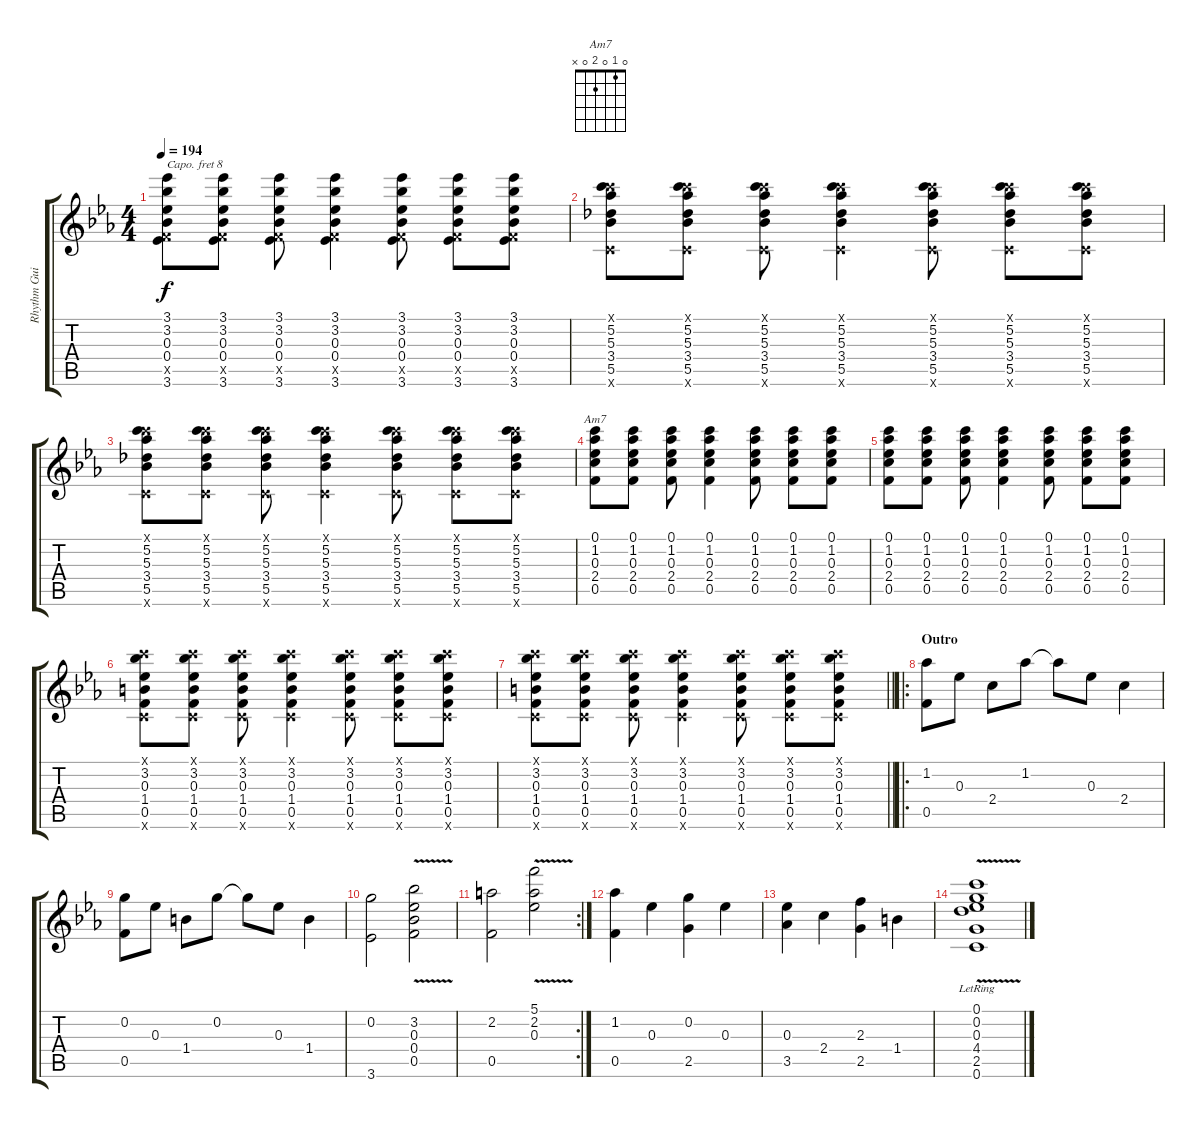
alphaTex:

\track ("Rhythm Guitar" "Rhythm Gui") {instrument acousticguitarsteel}
\staff {score tabs}
\capo 8
\tuning (E4 B3 G3 D3 A2 E2) {hide}
\chord ("Am7" 0 1 0 2 0 x)
\ts (4 4)
\tempo 194
\clef g2
\ks eb
(3.1 3.2 0.3 0.4 0.5{x} 3.6).8{dy f} (3.1 3.2 0.3 0.4 0.5{x} 3.6).8 (3.1 3.2 0.3 0.4 0.5{x} 3.6).8 (3.1 3.2 0.3 0.4 0.5{x} 3.6).4 (3.1 3.2 0.3 0.4 0.5{x} 3.6).8 (3.1 3.2 0.3 0.4 0.5{x} 3.6).8 (3.1 3.2 0.3 0.4 0.5{x} 3.6).8 |
(0.1{x} 5.2 5.3 3.4 5.5 0.6{x}).8 (0.1{x} 5.2 5.3 3.4 5.5 0.6{x}).8 (0.1{x} 5.2 5.3 3.4 5.5 0.6{x}).8 (0.1{x} 5.2 5.3 3.4 5.5 0.6{x}).4 (0.1{x} 5.2 5.3 3.4 5.5 0.6{x}).8 (0.1{x} 5.2 5.3 3.4 5.5 0.6{x}).8 (0.1{x} 5.2 5.3 3.4 5.5 0.6{x}).8 |
(0.1{x} 5.2 5.3 3.4 5.5 0.6{x}).8 (0.1{x} 5.2 5.3 3.4 5.5 0.6{x}).8 (0.1{x} 5.2 5.3 3.4 5.5 0.6{x}).8 (0.1{x} 5.2 5.3 3.4 5.5 0.6{x}).4 (0.1{x} 5.2 5.3 3.4 5.5 0.6{x}).8 (0.1{x} 5.2 5.3 3.4 5.5 0.6{x}).8 (0.1{x} 5.2 5.3 3.4 5.5 0.6{x}).8 |
(0.1 1.2 0.3 2.4 0.5).8{ch "Am7"} (0.1 1.2 0.3 2.4 0.5).8 (0.1 1.2 0.3 2.4 0.5).8 (0.1 1.2 0.3 2.4 0.5).4 (0.1 1.2 0.3 2.4 0.5).8 (0.1 1.2 0.3 2.4 0.5).8 (0.1 1.2 0.3 2.4 0.5).8 |
(0.1 1.2 0.3 2.4 0.5).8 (0.1 1.2 0.3 2.4 0.5).8 (0.1 1.2 0.3 2.4 0.5).8 (0.1 1.2 0.3 2.4 0.5).4 (0.1 1.2 0.3 2.4 0.5).8 (0.1 1.2 0.3 2.4 0.5).8 (0.1 1.2 0.3 2.4 0.5).8 |
(0.1{x} 3.2 0.3 1.4 0.5 0.6{x}).8 (0.1{x} 3.2 0.3 1.4 0.5 0.6{x}).8 (0.1{x} 3.2 0.3 1.4 0.5 0.6{x}).8 (0.1{x} 3.2 0.3 1.4 0.5 0.6{x}).4 (0.1{x} 3.2 0.3 1.4 0.5 0.6{x}).8 (0.1{x} 3.2 0.3 1.4 0.5 0.6{x}).8 (0.1{x} 3.2 0.3 1.4 0.5 0.6{x}).8 |
\barLineRight lightlight
(0.1{x} 3.2 0.3 1.4 0.5 0.6{x}).8 (0.1{x} 3.2 0.3 1.4 0.5 0.6{x}).8 (0.1{x} 3.2 0.3 1.4 0.5 0.6{x}).8 (0.1{x} 3.2 0.3 1.4 0.5 0.6{x}).4 (0.1{x} 3.2 0.3 1.4 0.5 0.6{x}).8 (0.1{x} 3.2 0.3 1.4 0.5 0.6{x}).8 (0.1{x} 3.2 0.3 1.4 0.5 0.6{x}).8 |
\ro
\section ("" "Outro")
(1.2 0.5).8 0.3.8 2.4.8 1.2.8 1.2{t}.8 0.3.8 2.4.4 |
(0.2 0.5).8 0.3.8 1.4.8 0.2.8 0.2{t}.8 0.3.8 1.4.4 |
(0.2 3.6).2 (3.2{v} 0.3 0.4 0.5).2 |
\rc 2
(2.2 0.5).2 (5.1 2.2 0.3{v}).2 |
(1.2 0.5).4 0.3.4 (0.2 2.5).4 0.3.4 |
(0.3 3.5).4 2.4.4 (2.3 2.5).4 1.4.4 |
(0.1 0.2 0.3 4.4 2.5 0.6{v lr}).1
